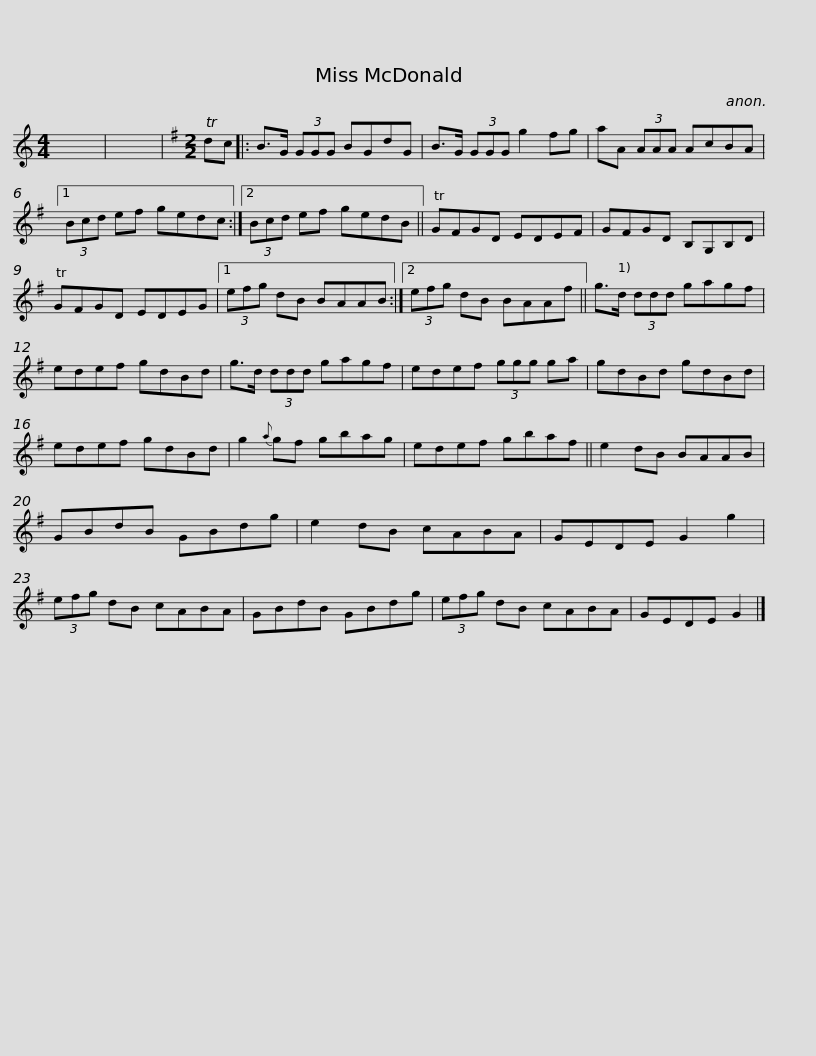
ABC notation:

X:1
L:1/8
M:4/4
I:linebreak $
K:C
V:1 treble
V:1
 x8 | x8 |[K:G][M:2/2] Tdc |: B>G (3GGG BGdG | B>G (3GGG g2 fg | %5
 aA (3AAA AcBA |1 (3Bcd ef gedc :|2$ (3Bcd ef gedB || TGFGD EDEF | GFGD B,G,B,D | %10
 TGFGD EDEG |1 (3efg dB BAAB :|2$ (3efg dB BAAf || g>d (3ddd gagf | edef gdBd | %15
 g>d (3ddd gagf | edef (3ggg ga |$ gdBd gdBd | edef gdBd | g2{a} gf gbag | %20
 edef gbaf || e2 dB BAAB |$ GBdB GBdg | e2 dB cABA | GEDE G2 g2 | %25
 (3efg dB cABA | GBdB GBdg | (3efg dB cABA |$ GEDE G2 |] %29
